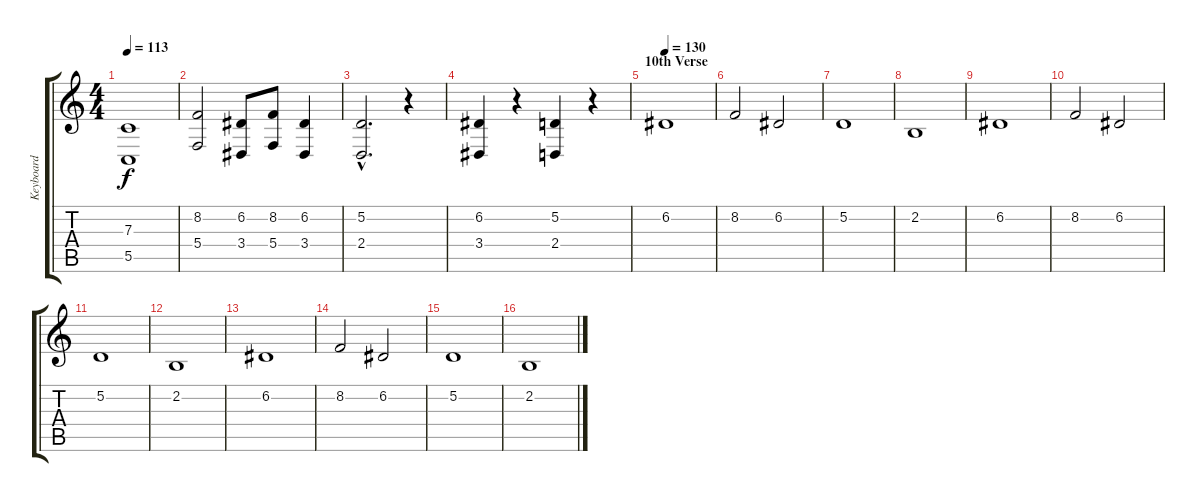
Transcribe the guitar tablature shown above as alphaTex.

\track ("Keyboard" "Keyboard") {instrument pad4choir}
\staff {score tabs}
\tuning (D4 A3 F3 C3 G2 D2) {hide}
\ts (4 4)
\tempo 113
\clef g2
\ks c
(7.3 5.5).1{dy f} |
(8.2 5.4).2 (6.2 3.4).8 (8.2 5.4).8 (6.2 3.4).4 |
(5.2 2.4{hac}).2{d} r.4 |
(6.2 3.4).4 r.4 (5.2 2.4).4 r.4 |
\section ("" "10th Verse")
\tempo 130
6.2.1{volume 10 instrument choiraahs} |
8.2.2 6.2.2 |
5.2.1 |
2.2.1 |
6.2.1{volume 10 instrument choiraahs} |
8.2.2 6.2.2 |
5.2.1 |
2.2.1 |
6.2.1{volume 10 instrument choiraahs} |
8.2.2 6.2.2 |
5.2.1 |
2.2.1
